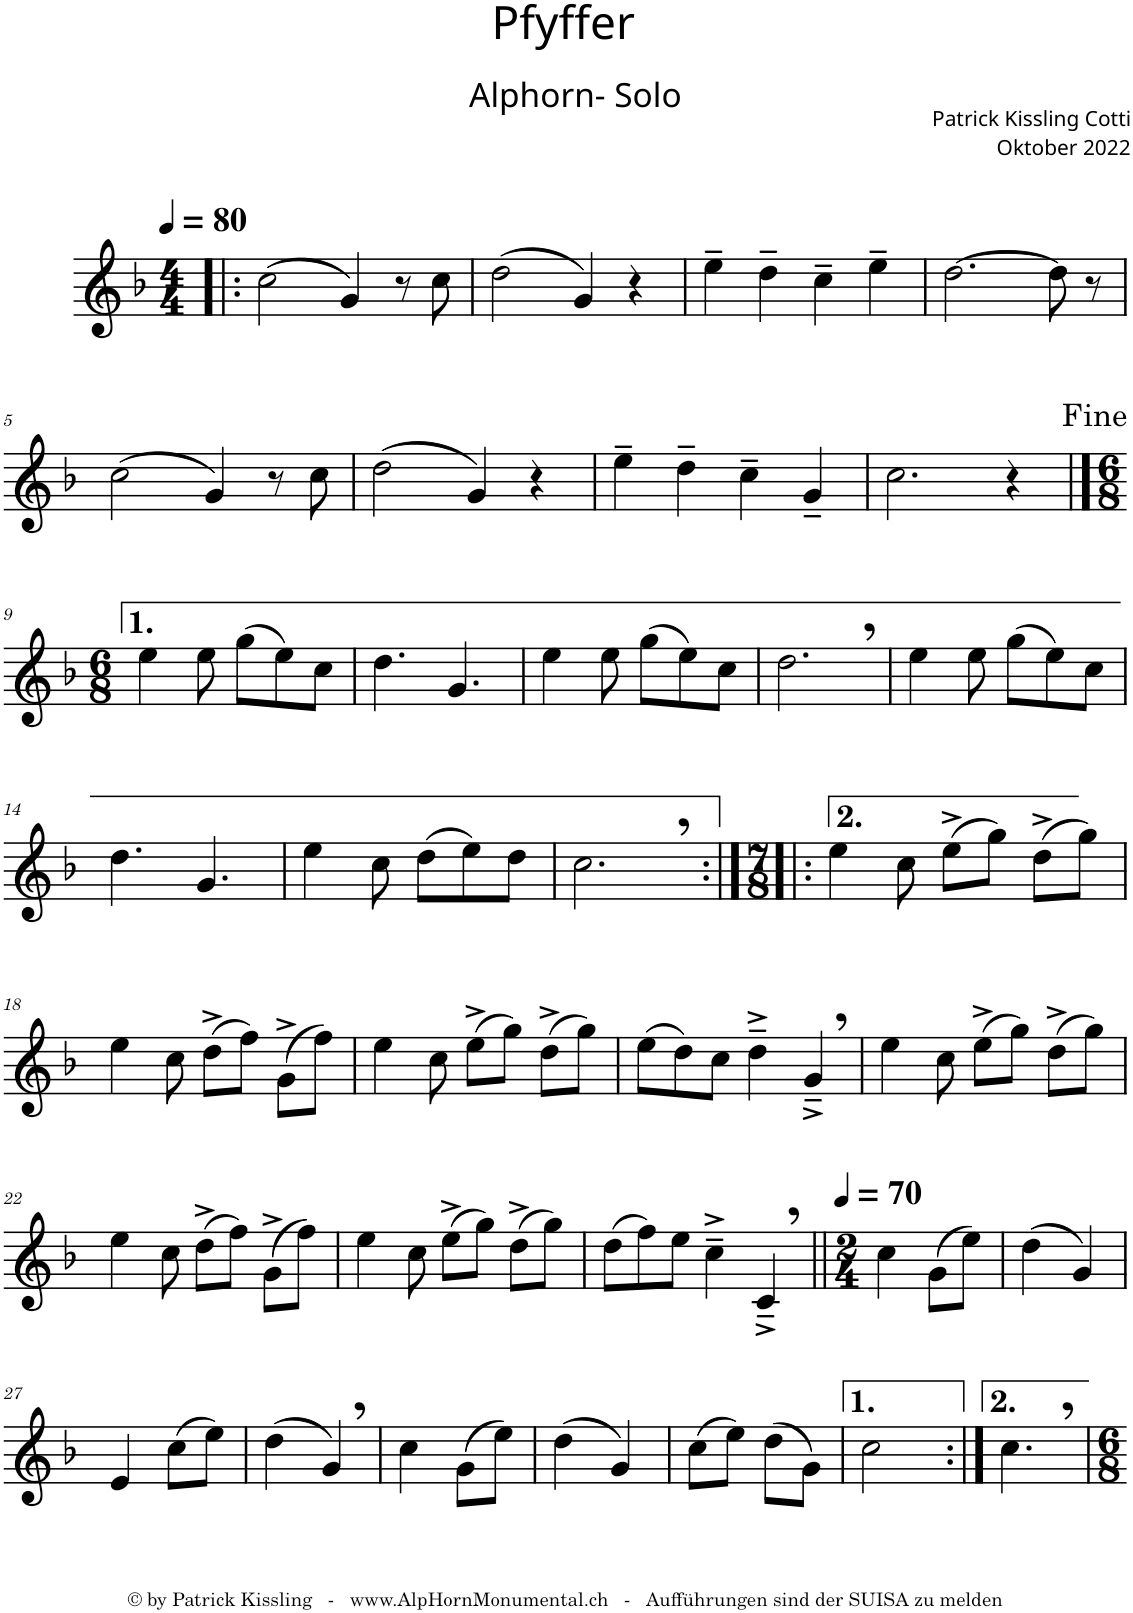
**kern
*part1
*staff1
*I"Alphorn
*clefG2
*Trd4c7
*k[b-]
*M4/4
*MM80
=1!|:
(2cc\
4g/)
8r
8cc\
=2
(2dd\
4g/)
4r
=3
4ee~\
4dd~\
4cc~\
4ee~\
=4
[2.dd\
8dd\]
8r
!!LO:LB:g=z
=5
(2cc\
4g/)
8r
8cc\
=6
(2dd\
4g/)
4r
=7
4ee~\
4dd~\
4cc~\
4g~/
=8
2.cc\
4r
!!LO:LB:g=z
==9
*M6/8
4ee\
8ee\
(8gg\L
8ee\)
8cc\J
=10
4.dd\
4.g/
=11
4ee\
8ee\
(8gg\L
8ee\)
8cc\J
=12
2.dd,\
=13
4ee\
8ee\
(8gg\L
8ee\)
8cc\J
!!LO:LB:g=z
=14
4.dd\
4.g/
=15
4ee\
8cc\
(8dd\L
8ee\)
8dd\J
=16
2.cc,\
=17:|!|:
*M7/8
4ee\
8cc\
(8ee^\L
8gg\J)
(8dd^\L
8gg\J)
!!LO:LB:g=z
=18
4ee\
8cc\
(8dd^\L
8ff\J)
(8g^\L
8ff\J)
=19
4ee\
8cc\
(8ee^\L
8gg\J)
(8dd^\L
8gg\J)
=20
(8ee\L
8dd\)
8cc\J
4dd~^\
4g~^,/
=21
4ee\
8cc\
(8ee^\L
8gg\J)
(8dd^\L
8gg\J)
!!LO:LB:g=z
=22
4ee\
8cc\
(8dd^\L
8ff\J)
(8g^\L
8ff\J)
=23
4ee\
8cc\
(8ee^\L
8gg\J)
(8dd^\L
8gg\J)
=24
(8dd\L
8ff\)
8ee\J
4cc~^\
4c~^,/
=25||
*M2/4
*MM70
4cc\
(8g\L
8ee\J)
=26
(4dd\
4g/)
!!LO:LB:g=z
=27
4e/
(8cc\L
8ee\J)
=28
(4dd\
4g,/)
=29
4cc\
(8g\L
8ee\J)
=30
(4dd\
4g/)
=31
(8cc\L
8ee\J)
(8dd\L
8g\J)
=32
2cc\
=33:|!
4.cc,\
=
*-
